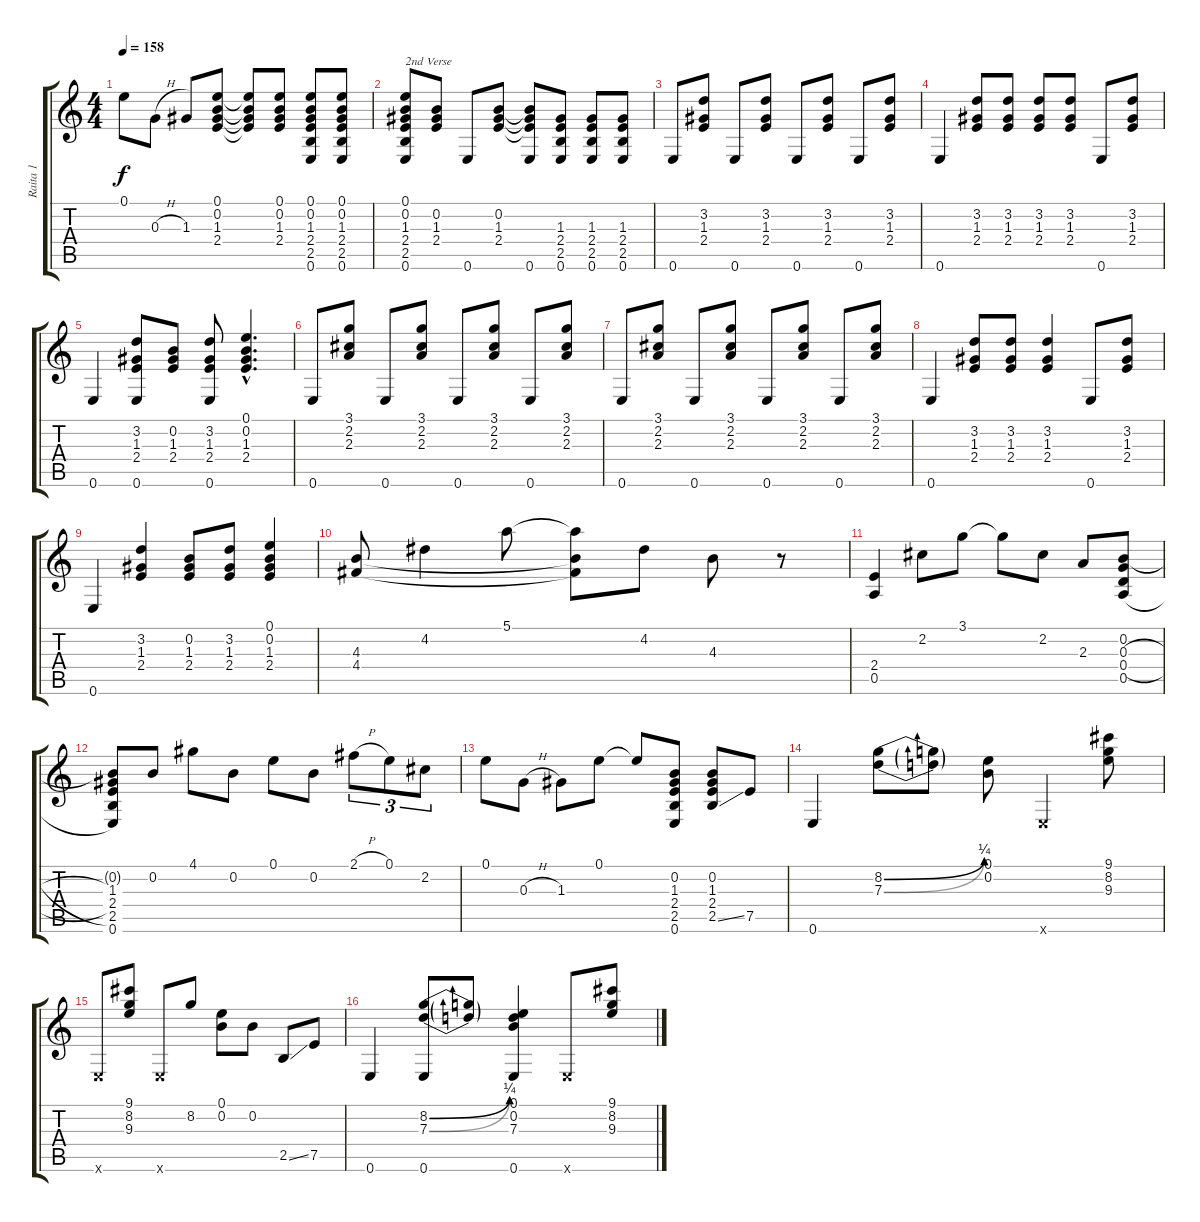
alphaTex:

\track ("Raita 1" "Raita 1") {instrument acousticguitarnylon}
\staff {score tabs}
\tuning (E4 B3 G3 D3 A2 E2) {hide}
\ts (4 4)
\tempo 158
\clef g2
\ks c
0.1.8{dy f} 0.3{h}.8 1.3.8 (0.1 0.2 1.3 2.4).8 (0.1{t} 0.2{t} 1.3{t} 2.4{t}).8 (0.1 0.2 1.3 2.4).8 (0.1 0.2 1.3 2.4 2.5 0.6).8 (0.1 0.2 1.3 2.4 2.5 0.6).8 |
(0.1 0.2 1.3 2.4 2.5 0.6).8{txt "2nd Verse"} (0.2 1.3 2.4).8 0.6.8 (0.2 1.3 2.4).8 (0.2{t} 1.3{t} 2.4{t} 0.6).8 (1.3 2.4 2.5 0.6).8 (1.3 2.4 2.5 0.6).8 (1.3 2.4 2.5 0.6).8 |
0.6.8 (3.2 1.3 2.4).8 0.6.8 (3.2 1.3 2.4).8 0.6.8 (3.2 1.3 2.4).8 0.6.8 (3.2 1.3 2.4).8 |
0.6.4 (3.2 1.3 2.4).8 (3.2 1.3 2.4).8 (3.2 1.3 2.4).8 (3.2 1.3 2.4).8 0.6.8 (3.2 1.3 2.4).8 |
0.6.4 (3.2 1.3 2.4 0.6).8 (0.2 1.3 2.4).8 (3.2 1.3 2.4 0.6).8 (0.1{hac} 0.2{hac} 1.3{hac} 2.4{hac}).4{d} |
0.6.8 (3.1 2.2 2.3).8 0.6.8 (3.1 2.2 2.3).8 0.6.8 (3.1 2.2 2.3).8 0.6.8 (3.1 2.2 2.3).8 |
0.6.8 (3.1 2.2 2.3).8 0.6.8 (3.1 2.2 2.3).8 0.6.8 (3.1 2.2 2.3).8 0.6.8 (3.1 2.2 2.3).8 |
0.6.4 (3.2 1.3 2.4).8 (3.2 1.3 2.4).8 (3.2 1.3 2.4).4 0.6.8 (3.2 1.3 2.4).8 |
0.6.4 (3.2 1.3 2.4).4 (0.2 1.3 2.4).8 (3.2 1.3 2.4).8 (0.1 0.2 1.3 2.4).4 |
(4.3 4.4).8 4.2.4 5.1.8 (5.1{t} 4.3{t} 4.4{t}).8 4.2.8 4.3.8 r.8 |
(2.4 0.5).4 2.2.8 3.1.8 3.1{t}.8 2.2.8 2.3.8 (0.2 0.3{h} 0.4{h} 0.5{h}).8 |
(0.2{t} 1.3 2.4 2.5 0.6).8 0.2.8 4.1.8 0.2.8 0.1.8 0.2.8 2.1{h}.8{tu (3 2)} 0.1.8{tu (3 2)} 2.2.8{tu (3 2)} |
0.1.8 0.3{h}.8 1.3.8 0.1.8 0.1{t}.8 (0.2 1.3 2.4 2.5 0.6).8 (0.2 1.3 2.4 2.5{ss}).8 7.5.8 |
0.6.4 (8.2{be (bend 0 0 60 1)} 7.3{be (bend 0 0 60 1)}).8 (8.2{t} 7.3{t}).8 (0.1 0.2).8 0.6{x}.4 (9.1 8.2 9.3).8 |
0.6{x}.8 (9.1 8.2 9.3).8 0.6{x}.8 8.2.8 (0.1 0.2).8 0.2.8 2.5{ss}.8 7.5.8 |
0.6.4 (8.2{be (bend 0 0 60 1)} 7.3{be (bend 0 0 60 1)} 0.6).8 (8.2{t} 7.3{t}).8 (0.1 0.2 7.3 0.6).4 0.6{x}.8 (9.1 8.2 9.3).8
